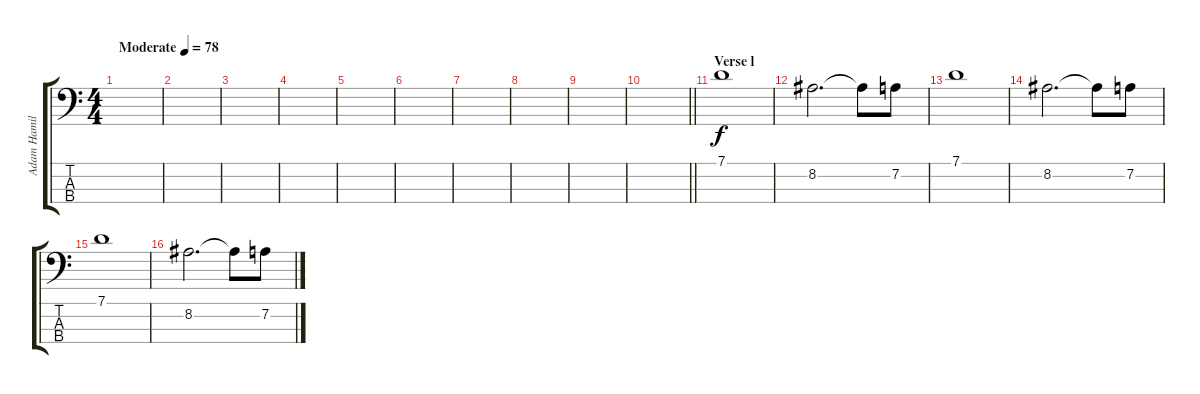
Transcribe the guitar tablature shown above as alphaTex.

\track ("Adam Hamilton" "Adam Hamil") {instrument electricbassfinger}
\staff {score tabs}
\tuning (G2 D2 A1 E1) {hide}
\ts (4 4)
\tempo (78 "Moderate")
\clef f4
\ks c
|
|
|
|
|
|
|
|
|
\barLineRight lightlight
|
\section ("" "Verse l")
7.1.1 |
8.2.2{d} 8.2{t}.8 7.2.8 |
7.1.1 |
8.2.2{d} 8.2{t}.8 7.2.8 |
7.1.1 |
8.2.2{d} 8.2{t}.8 7.2.8
